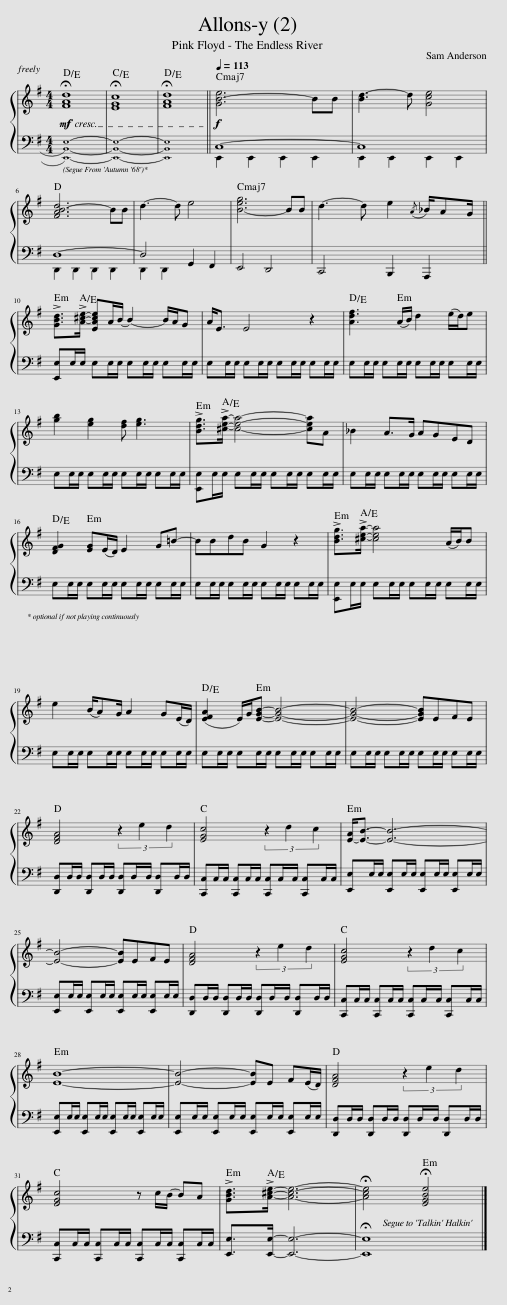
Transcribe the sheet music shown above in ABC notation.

X:1
%%score { 1 | ( 2 3 ) }
L:1/8
Q:1/4=55
M:4/4
I:linebreak $
K:G
V:1 treble
V:2 bass
V:3 bass
V:1
!mf! !fermata![FAd]8 | !fermata![EGc]8 | !fermata![FAd]8 ||!f![Q:1/4=113] [GB-e]6 BB | [Bd-]3 d [Gce]4 |$ %5
 [FAB-d]6 BB | d3- d e4 | [B-eg]6 BB | d3- d e2{/A} _B/AG/ ||$ !>![GBd]>!>![A^ce]- [EAce]A/B/- B2- B/A/G | %10
 A<E E4 z2 | [Adf]3 (A/B/) d2 (e/d/)e |$ [gb]2 [eg]2 [df] [eg]3 | !>![Bdg]>!>![^cea]- [cea]4- [cea]A | _B2 A>G AGED |$ %15
 [DFG]2 [EG](E/D/) E2 G=B- | BBdB G2 z2 | !>![Bdg]>!>![^cea]- [cea]4 (A/B/)B |$ e2 (B/A)G/ A2 G(E/D/) | ([EFA]2 E/)G/[EGB]- [EGB]4- | %20
 [EGB]4- [EGB]EFE |$ [DFA]4 (3z2 e2 d2 | [EGc]4 (3z2 d2 c2 | [E-A]<[EB]- [EB]6- |$ [EB]4- [EB]EFE | %25
 [DFA]4 (3z2 e2 d2 | [EGc]4 (3z2 d2 c2 |$ [EB]8- | [EB]4- [EB]E F(E/D/) | [DFA]4 (3z2 e2 d2 |$ %30
 [EGc]4 z c/B/- BA | !>![GBd]>!>![A^ce]- [Ace]6- | !fermata![Ace]4 !fermata![EGBe]4 |] %33
V:2
 (([E,,B,,E,]8- | [E,,B,,E,]8-)) | [E,,B,,E,]8 || C,8- | C,8 |$ %5
 D,8- | D,4 G,,2 F,,2 | E,,4 D,,4 | C,,4 B,,,2 A,,,2 ||$ [E,,E,]E,/E,/ E,E,/E,/ E,E,/E,/ E,E,/E,/ | %10
 E,E,/E,/ E,E,/E,/ E,E,/E,/ E,E,/E,/ | E,E,/E,/ E,E,/E,/ E,E,/E,/ E,E,/E,/ |$ E,E,/E,/ E,E,/E,/ E,E,/E,/ E,E,/E,/ | [E,,E,]E,/E,/ E,E,/E,/ E,E,/E,/ E,E,/E,/ | E,E,/E,/ E,E,/E,/ E,E,/E,/ E,E,/E,/ |$ %15
 E,E,/E,/ E,E,/E,/ E,E,/E,/ E,E,/E,/ | E,E,/E,/ E,E,/E,/ E,E,/E,/ E,E,/E,/ | [E,,E,]E,/E,/ E,E,/E,/ E,E,/E,/ E,E,/E,/ |$ E,E,/E,/ E,E,/E,/ E,E,/E,/ E,E,/E,/ | E,E,/E,/ E,E,/E,/ E,E,/E,/ E,E,/E,/ | %20
 E,E,/E,/ E,E,/E,/ E,E,/E,/ E,E,/E,/ |$ [D,,D,]D,/D,/ [D,,D,]D,/D,/ [D,,D,]D,/D,/ [D,,D,]D,/D,/ | [C,,C,]C,/C,/ [C,,C,]C,/C,/ [C,,C,]C,/C,/ [C,,C,]C,/C,/ | [E,,E,]E,/E,/ [E,,E,]E,/E,/ [E,,E,]E,/E,/ [E,,E,]E,/E,/ |$ [E,,E,]E,/E,/ [E,,E,]E,/E,/ [E,,E,]E,/E,/ [E,,E,]E,/E,/ | %25
 [D,,D,]D,/D,/ [D,,D,]D,/D,/ [D,,D,]D,/D,/ [D,,D,]D,/D,/ | [C,,C,]C,/C,/ [C,,C,]C,/C,/ [C,,C,]C,/C,/ [C,,C,]C,/C,/ |$ [E,,E,]E,/E,/ [E,,E,]E,/E,/ [E,,E,]E,/E,/ [E,,E,]E,/E,/ | [E,,E,]E,/E,/ [E,,E,]E,/E,/ [E,,E,]E,/E,/ [E,,E,]E,/E,/ | [D,,D,]D,/D,/ [D,,D,]D,/D,/ [D,,D,]D,/D,/ [D,,D,]D,/D,/ |$ %30
 [C,,C,]C,/C,/ [C,,C,]C,/C,/ [C,,C,]C,/C,/ [C,,C,]C,/C,/ | [E,,E,]>[E,,E,]- [E,,E,]6- | !fermata![E,,E,]8 |] %33
V:3
 x8 | x8 | x8 || E,,2 E,,2 E,,2 E,,2 | E,,2 E,,2 E,,2 E,,2 |$ %5
 D,,2 D,,2 D,,2 D,,2 | D,,2 D,,2 x4 | x8 | x8 ||$ x8 | %10
 x8 | x8 |$ x8 | x8 | x8 |$ %15
 x8 | x8 | x8 |$ x8 | x8 | %20
 x8 |$ x8 | x8 | x8 |$ x8 | %25
 x8 | x8 |$ x8 | x8 | x8 |$ %30
 x8 | x8 | x8 |] %33
